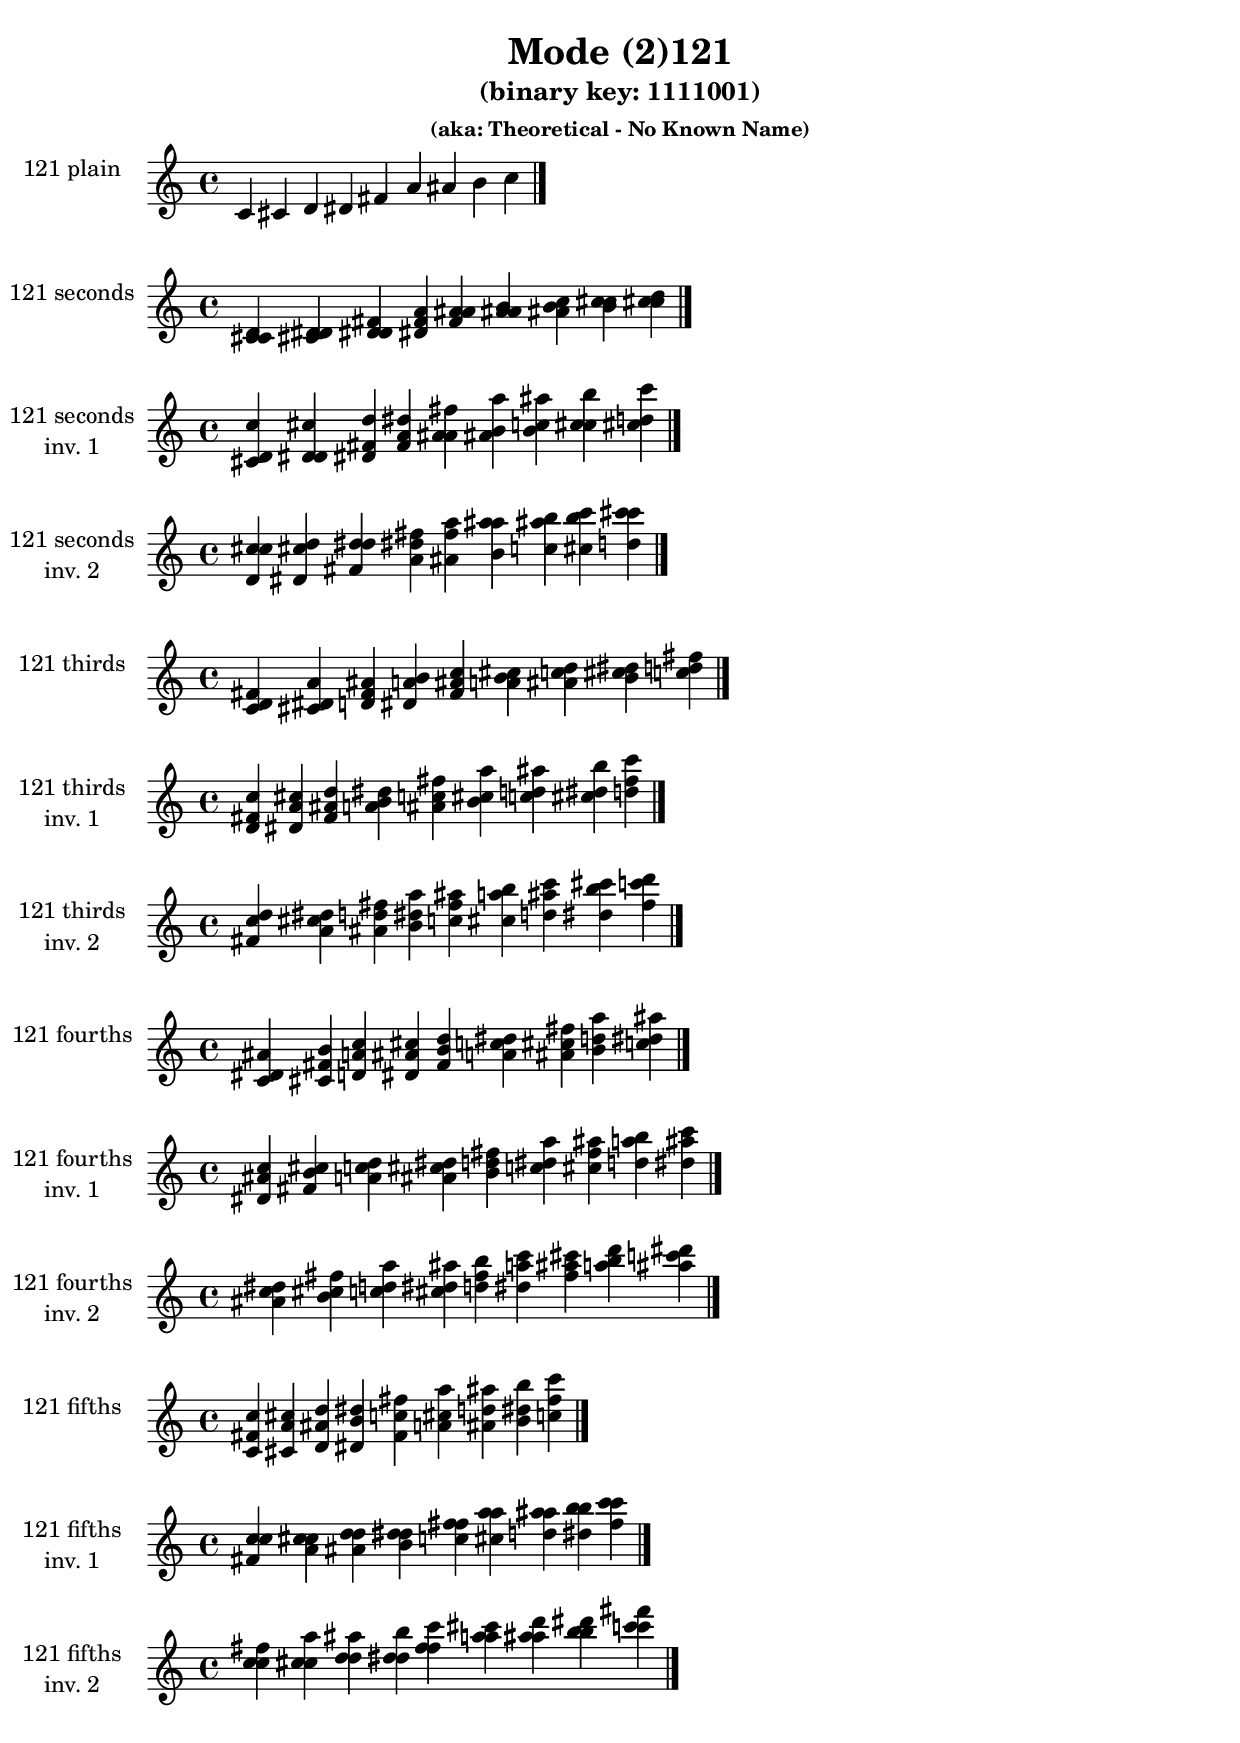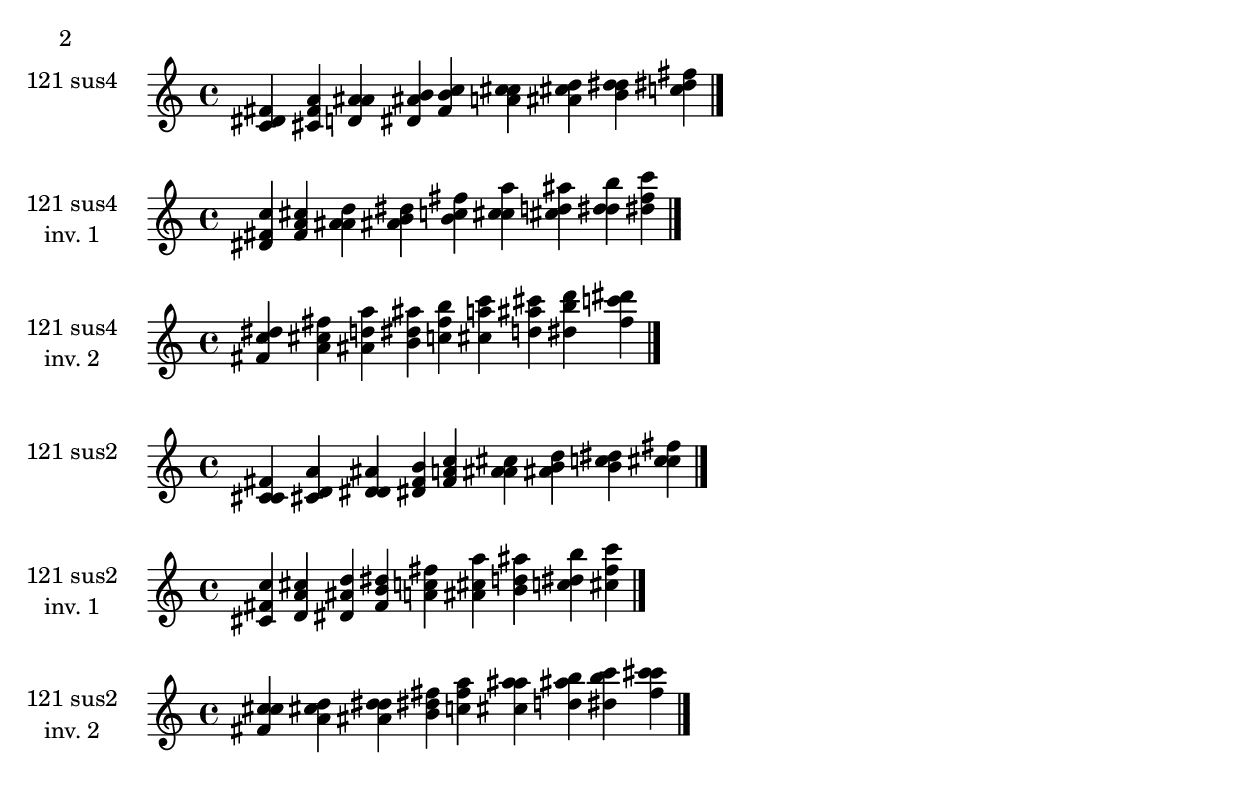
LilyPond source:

\version "2.19.0"

\header {
  title = "Mode (2)121"
  subtitle = "(binary key: 1111001)"
  subsubtitle = "(aka: Theoretical - No Known Name)"
 %% Remove default LilyPond tagline
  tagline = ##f
}

\paper {
  #(set-paper-size "a4")
}

global = {
  \key c \major
  \time 4/4
  \tempo 4=100
}

\book {
  \score {
    \new Staff \with {
      instrumentName =  \markup { \column {
         \hcenter-in #14 \line { 121 plain }
         \hcenter-in #14 \line {  } } }
      midiInstrument = "oboe"
    } { \accidentalStyle "default"
        \cadenzaOn c' cis' d' dis' fis' a' ais' b' c''  \cadenzaOff \bar "|." }
    \layout { }
  }
  \score {
    \new Staff \with {
      instrumentName =  \markup { \column {
         \hcenter-in #14 \line { 121 seconds }
         \hcenter-in #14 \line {  } } }
      midiInstrument = "oboe"
    } { \accidentalStyle "default"
        \cadenzaOn <c' cis' d'> <cis' d' dis'> <d' dis' fis'> <dis' fis' a'> <fis' a' ais'> <a' ais' b'> <ais' b' c''> <b' c'' cis''> <c'' cis'' d''>  \cadenzaOff \bar "|." }
    \layout { }
  }
  \score {
    \new Staff \with {
      instrumentName =  \markup { \column {
         \hcenter-in #14 \line { 121 seconds }
         \hcenter-in #14 \line { inv. 1 } } }
      midiInstrument = "oboe"
    } { \accidentalStyle "default"
        \cadenzaOn <cis' d' c''> <d' dis' cis''> <dis' fis' d''> <fis' a' dis''> <a' ais' fis''> <ais' b' a''> <b' c'' ais''> <c'' cis'' b''> <cis'' d'' c'''>  \cadenzaOff \bar "|." }
    \layout { }
  }
  \score {
    \new Staff \with {
      instrumentName =  \markup { \column {
         \hcenter-in #14 \line { 121 seconds }
         \hcenter-in #14 \line { inv. 2 } } }
      midiInstrument = "oboe"
    } { \accidentalStyle "default"
        \cadenzaOn <d' c'' cis''> <dis' cis'' d''> <fis' d'' dis''> <a' dis'' fis''> <ais' fis'' a''> <b' a'' ais''> <c'' ais'' b''> <cis'' b'' c'''> <d'' c''' cis'''>  \cadenzaOff \bar "|." }
    \layout { }
  }
  \score {
    \new Staff \with {
      instrumentName =  \markup { \column {
         \hcenter-in #14 \line { 121 thirds }
         \hcenter-in #14 \line {  } } }
      midiInstrument = "oboe"
    } { \accidentalStyle "default"
        \cadenzaOn <c' d' fis'> <cis' dis' a'> <d' fis' ais'> <dis' a' b'> <fis' ais' c''> <a' b' cis''> <ais' c'' d''> <b' cis'' dis''> <c'' d'' fis''>  \cadenzaOff \bar "|." }
    \layout { }
  }
  \score {
    \new Staff \with {
      instrumentName =  \markup { \column {
         \hcenter-in #14 \line { 121 thirds }
         \hcenter-in #14 \line { inv. 1 } } }
      midiInstrument = "oboe"
    } { \accidentalStyle "default"
        \cadenzaOn <d' fis' c''> <dis' a' cis''> <fis' ais' d''> <a' b' dis''> <ais' c'' fis''> <b' cis'' a''> <c'' d'' ais''> <cis'' dis'' b''> <d'' fis'' c'''>  \cadenzaOff \bar "|." }
    \layout { }
  }
  \score {
    \new Staff \with {
      instrumentName =  \markup { \column {
         \hcenter-in #14 \line { 121 thirds }
         \hcenter-in #14 \line { inv. 2 } } }
      midiInstrument = "oboe"
    } { \accidentalStyle "default"
        \cadenzaOn <fis' c'' d''> <a' cis'' dis''> <ais' d'' fis''> <b' dis'' a''> <c'' fis'' ais''> <cis'' a'' b''> <d'' ais'' c'''> <dis'' b'' cis'''> <fis'' c''' d'''>  \cadenzaOff \bar "|." }
    \layout { }
  }
  \score {
    \new Staff \with {
      instrumentName =  \markup { \column {
         \hcenter-in #14 \line { 121 fourths }
         \hcenter-in #14 \line {  } } }
      midiInstrument = "oboe"
    } { \accidentalStyle "default"
        \cadenzaOn <c' dis' ais'> <cis' fis' b'> <d' a' c''> <dis' ais' cis''> <fis' b' d''> <a' c'' dis''> <ais' cis'' fis''> <b' d'' a''> <c'' dis'' ais''>  \cadenzaOff \bar "|." }
    \layout { }
  }
  \score {
    \new Staff \with {
      instrumentName =  \markup { \column {
         \hcenter-in #14 \line { 121 fourths }
         \hcenter-in #14 \line { inv. 1 } } }
      midiInstrument = "oboe"
    } { \accidentalStyle "default"
        \cadenzaOn <dis' ais' c''> <fis' b' cis''> <a' c'' d''> <ais' cis'' dis''> <b' d'' fis''> <c'' dis'' a''> <cis'' fis'' ais''> <d'' a'' b''> <dis'' ais'' c'''>  \cadenzaOff \bar "|." }
    \layout { }
  }
  \score {
    \new Staff \with {
      instrumentName =  \markup { \column {
         \hcenter-in #14 \line { 121 fourths }
         \hcenter-in #14 \line { inv. 2 } } }
      midiInstrument = "oboe"
    } { \accidentalStyle "default"
        \cadenzaOn <ais' c'' dis''> <b' cis'' fis''> <c'' d'' a''> <cis'' dis'' ais''> <d'' fis'' b''> <dis'' a'' c'''> <fis'' ais'' cis'''> <a'' b'' d'''> <ais'' c''' dis'''>  \cadenzaOff \bar "|." }
    \layout { }
  }
  \score {
    \new Staff \with {
      instrumentName =  \markup { \column {
         \hcenter-in #14 \line { 121 fifths }
         \hcenter-in #14 \line {  } } }
      midiInstrument = "oboe"
    } { \accidentalStyle "default"
        \cadenzaOn <c' fis' c''> <cis' a' cis''> <d' ais' d''> <dis' b' dis''> <fis' c'' fis''> <a' cis'' a''> <ais' d'' ais''> <b' dis'' b''> <c'' fis'' c'''>  \cadenzaOff \bar "|." }
    \layout { }
  }
  \score {
    \new Staff \with {
      instrumentName =  \markup { \column {
         \hcenter-in #14 \line { 121 fifths }
         \hcenter-in #14 \line { inv. 1 } } }
      midiInstrument = "oboe"
    } { \accidentalStyle "default"
        \cadenzaOn <fis' c'' c''> <a' cis'' cis''> <ais' d'' d''> <b' dis'' dis''> <c'' fis'' fis''> <cis'' a'' a''> <d'' ais'' ais''> <dis'' b'' b''> <fis'' c''' c'''>  \cadenzaOff \bar "|." }
    \layout { }
  }
  \score {
    \new Staff \with {
      instrumentName =  \markup { \column {
         \hcenter-in #14 \line { 121 fifths }
         \hcenter-in #14 \line { inv. 2 } } }
      midiInstrument = "oboe"
    } { \accidentalStyle "default"
        \cadenzaOn <c'' c'' fis''> <cis'' cis'' a''> <d'' d'' ais''> <dis'' dis'' b''> <fis'' fis'' c'''> <a'' a'' cis'''> <ais'' ais'' d'''> <b'' b'' dis'''> <c''' c''' fis'''>  \cadenzaOff \bar "|." }
    \layout { }
  }
  \score {
    \new Staff \with {
      instrumentName =  \markup { \column {
         \hcenter-in #14 \line { 121 sus4 }
         \hcenter-in #14 \line {  } } }
      midiInstrument = "oboe"
    } { \accidentalStyle "default"
        \cadenzaOn <c' dis' fis'> <cis' fis' a'> <d' a' ais'> <dis' ais' b'> <fis' b' c''> <a' c'' cis''> <ais' cis'' d''> <b' d'' dis''> <c'' dis'' fis''>  \cadenzaOff \bar "|." }
    \layout { }
  }
  \score {
    \new Staff \with {
      instrumentName =  \markup { \column {
         \hcenter-in #14 \line { 121 sus4 }
         \hcenter-in #14 \line { inv. 1 } } }
      midiInstrument = "oboe"
    } { \accidentalStyle "default"
        \cadenzaOn <dis' fis' c''> <fis' a' cis''> <a' ais' d''> <ais' b' dis''> <b' c'' fis''> <c'' cis'' a''> <cis'' d'' ais''> <d'' dis'' b''> <dis'' fis'' c'''>  \cadenzaOff \bar "|." }
    \layout { }
  }
  \score {
    \new Staff \with {
      instrumentName =  \markup { \column {
         \hcenter-in #14 \line { 121 sus4 }
         \hcenter-in #14 \line { inv. 2 } } }
      midiInstrument = "oboe"
    } { \accidentalStyle "default"
        \cadenzaOn <fis' c'' dis''> <a' cis'' fis''> <ais' d'' a''> <b' dis'' ais''> <c'' fis'' b''> <cis'' a'' c'''> <d'' ais'' cis'''> <dis'' b'' d'''> <fis'' c''' dis'''>  \cadenzaOff \bar "|." }
    \layout { }
  }
  \score {
    \new Staff \with {
      instrumentName =  \markup { \column {
         \hcenter-in #14 \line { 121 sus2 }
         \hcenter-in #14 \line {  } } }
      midiInstrument = "oboe"
    } { \accidentalStyle "default"
        \cadenzaOn <c' cis' fis'> <cis' d' a'> <d' dis' ais'> <dis' fis' b'> <fis' a' c''> <a' ais' cis''> <ais' b' d''> <b' c'' dis''> <c'' cis'' fis''>  \cadenzaOff \bar "|." }
    \layout { }
  }
  \score {
    \new Staff \with {
      instrumentName =  \markup { \column {
         \hcenter-in #14 \line { 121 sus2 }
         \hcenter-in #14 \line { inv. 1 } } }
      midiInstrument = "oboe"
    } { \accidentalStyle "default"
        \cadenzaOn <cis' fis' c''> <d' a' cis''> <dis' ais' d''> <fis' b' dis''> <a' c'' fis''> <ais' cis'' a''> <b' d'' ais''> <c'' dis'' b''> <cis'' fis'' c'''>  \cadenzaOff \bar "|." }
    \layout { }
  }
  \score {
    \new Staff \with {
      instrumentName =  \markup { \column {
         \hcenter-in #14 \line { 121 sus2 }
         \hcenter-in #14 \line { inv. 2 } } }
      midiInstrument = "oboe"
    } { \accidentalStyle "default"
        \cadenzaOn <fis' c'' cis''> <a' cis'' d''> <ais' d'' dis''> <b' dis'' fis''> <c'' fis'' a''> <cis'' a'' ais''> <d'' ais'' b''> <dis'' b'' c'''> <fis'' c''' cis'''>  \cadenzaOff \bar "|." }
    \layout { }
  }
}

\book {
  \bookOutputSuffix "plain_"
  \score {
    \new Staff \with {
      instrumentName =  \markup { \column {
         \hcenter-in #14 \line { 121 plain }
         \hcenter-in #14 \line {  } } }
      midiInstrument = "oboe"
    } { \accidentalStyle "default"
        \cadenzaOn c' cis' d' dis' fis' a' ais' b' c''  \cadenzaOff \bar "|." }
    \midi { }
  }
}
\book {
  \bookOutputSuffix "seconds_"
  \score {
    \new Staff \with {
      instrumentName =  \markup { \column {
         \hcenter-in #14 \line { 121 seconds }
         \hcenter-in #14 \line {  } } }
      midiInstrument = "oboe"
    } { \accidentalStyle "default"
        \cadenzaOn <c' cis' d'> <cis' d' dis'> <d' dis' fis'> <dis' fis' a'> <fis' a' ais'> <a' ais' b'> <ais' b' c''> <b' c'' cis''> <c'' cis'' d''>  \cadenzaOff \bar "|." }
    \midi { }
  }
}
\book {
  \bookOutputSuffix "seconds_inv. 1"
  \score {
    \new Staff \with {
      instrumentName =  \markup { \column {
         \hcenter-in #14 \line { 121 seconds }
         \hcenter-in #14 \line { inv. 1 } } }
      midiInstrument = "oboe"
    } { \accidentalStyle "default"
        \cadenzaOn <cis' d' c''> <d' dis' cis''> <dis' fis' d''> <fis' a' dis''> <a' ais' fis''> <ais' b' a''> <b' c'' ais''> <c'' cis'' b''> <cis'' d'' c'''>  \cadenzaOff \bar "|." }
    \midi { }
  }
}
\book {
  \bookOutputSuffix "seconds_inv. 2"
  \score {
    \new Staff \with {
      instrumentName =  \markup { \column {
         \hcenter-in #14 \line { 121 seconds }
         \hcenter-in #14 \line { inv. 2 } } }
      midiInstrument = "oboe"
    } { \accidentalStyle "default"
        \cadenzaOn <d' c'' cis''> <dis' cis'' d''> <fis' d'' dis''> <a' dis'' fis''> <ais' fis'' a''> <b' a'' ais''> <c'' ais'' b''> <cis'' b'' c'''> <d'' c''' cis'''>  \cadenzaOff \bar "|." }
    \midi { }
  }
}
\book {
  \bookOutputSuffix "thirds_"
  \score {
    \new Staff \with {
      instrumentName =  \markup { \column {
         \hcenter-in #14 \line { 121 thirds }
         \hcenter-in #14 \line {  } } }
      midiInstrument = "oboe"
    } { \accidentalStyle "default"
        \cadenzaOn <c' d' fis'> <cis' dis' a'> <d' fis' ais'> <dis' a' b'> <fis' ais' c''> <a' b' cis''> <ais' c'' d''> <b' cis'' dis''> <c'' d'' fis''>  \cadenzaOff \bar "|." }
    \midi { }
  }
}
\book {
  \bookOutputSuffix "thirds_inv. 1"
  \score {
    \new Staff \with {
      instrumentName =  \markup { \column {
         \hcenter-in #14 \line { 121 thirds }
         \hcenter-in #14 \line { inv. 1 } } }
      midiInstrument = "oboe"
    } { \accidentalStyle "default"
        \cadenzaOn <d' fis' c''> <dis' a' cis''> <fis' ais' d''> <a' b' dis''> <ais' c'' fis''> <b' cis'' a''> <c'' d'' ais''> <cis'' dis'' b''> <d'' fis'' c'''>  \cadenzaOff \bar "|." }
    \midi { }
  }
}
\book {
  \bookOutputSuffix "thirds_inv. 2"
  \score {
    \new Staff \with {
      instrumentName =  \markup { \column {
         \hcenter-in #14 \line { 121 thirds }
         \hcenter-in #14 \line { inv. 2 } } }
      midiInstrument = "oboe"
    } { \accidentalStyle "default"
        \cadenzaOn <fis' c'' d''> <a' cis'' dis''> <ais' d'' fis''> <b' dis'' a''> <c'' fis'' ais''> <cis'' a'' b''> <d'' ais'' c'''> <dis'' b'' cis'''> <fis'' c''' d'''>  \cadenzaOff \bar "|." }
    \midi { }
  }
}
\book {
  \bookOutputSuffix "fourths_"
  \score {
    \new Staff \with {
      instrumentName =  \markup { \column {
         \hcenter-in #14 \line { 121 fourths }
         \hcenter-in #14 \line {  } } }
      midiInstrument = "oboe"
    } { \accidentalStyle "default"
        \cadenzaOn <c' dis' ais'> <cis' fis' b'> <d' a' c''> <dis' ais' cis''> <fis' b' d''> <a' c'' dis''> <ais' cis'' fis''> <b' d'' a''> <c'' dis'' ais''>  \cadenzaOff \bar "|." }
    \midi { }
  }
}
\book {
  \bookOutputSuffix "fourths_inv. 1"
  \score {
    \new Staff \with {
      instrumentName =  \markup { \column {
         \hcenter-in #14 \line { 121 fourths }
         \hcenter-in #14 \line { inv. 1 } } }
      midiInstrument = "oboe"
    } { \accidentalStyle "default"
        \cadenzaOn <dis' ais' c''> <fis' b' cis''> <a' c'' d''> <ais' cis'' dis''> <b' d'' fis''> <c'' dis'' a''> <cis'' fis'' ais''> <d'' a'' b''> <dis'' ais'' c'''>  \cadenzaOff \bar "|." }
    \midi { }
  }
}
\book {
  \bookOutputSuffix "fourths_inv. 2"
  \score {
    \new Staff \with {
      instrumentName =  \markup { \column {
         \hcenter-in #14 \line { 121 fourths }
         \hcenter-in #14 \line { inv. 2 } } }
      midiInstrument = "oboe"
    } { \accidentalStyle "default"
        \cadenzaOn <ais' c'' dis''> <b' cis'' fis''> <c'' d'' a''> <cis'' dis'' ais''> <d'' fis'' b''> <dis'' a'' c'''> <fis'' ais'' cis'''> <a'' b'' d'''> <ais'' c''' dis'''>  \cadenzaOff \bar "|." }
    \midi { }
  }
}
\book {
  \bookOutputSuffix "fifths_"
  \score {
    \new Staff \with {
      instrumentName =  \markup { \column {
         \hcenter-in #14 \line { 121 fifths }
         \hcenter-in #14 \line {  } } }
      midiInstrument = "oboe"
    } { \accidentalStyle "default"
        \cadenzaOn <c' fis' c''> <cis' a' cis''> <d' ais' d''> <dis' b' dis''> <fis' c'' fis''> <a' cis'' a''> <ais' d'' ais''> <b' dis'' b''> <c'' fis'' c'''>  \cadenzaOff \bar "|." }
    \midi { }
  }
}
\book {
  \bookOutputSuffix "fifths_inv. 1"
  \score {
    \new Staff \with {
      instrumentName =  \markup { \column {
         \hcenter-in #14 \line { 121 fifths }
         \hcenter-in #14 \line { inv. 1 } } }
      midiInstrument = "oboe"
    } { \accidentalStyle "default"
        \cadenzaOn <fis' c'' c''> <a' cis'' cis''> <ais' d'' d''> <b' dis'' dis''> <c'' fis'' fis''> <cis'' a'' a''> <d'' ais'' ais''> <dis'' b'' b''> <fis'' c''' c'''>  \cadenzaOff \bar "|." }
    \midi { }
  }
}
\book {
  \bookOutputSuffix "fifths_inv. 2"
  \score {
    \new Staff \with {
      instrumentName =  \markup { \column {
         \hcenter-in #14 \line { 121 fifths }
         \hcenter-in #14 \line { inv. 2 } } }
      midiInstrument = "oboe"
    } { \accidentalStyle "default"
        \cadenzaOn <c'' c'' fis''> <cis'' cis'' a''> <d'' d'' ais''> <dis'' dis'' b''> <fis'' fis'' c'''> <a'' a'' cis'''> <ais'' ais'' d'''> <b'' b'' dis'''> <c''' c''' fis'''>  \cadenzaOff \bar "|." }
    \midi { }
  }
}
\book {
  \bookOutputSuffix "sus4_"
  \score {
    \new Staff \with {
      instrumentName =  \markup { \column {
         \hcenter-in #14 \line { 121 sus4 }
         \hcenter-in #14 \line {  } } }
      midiInstrument = "oboe"
    } { \accidentalStyle "default"
        \cadenzaOn <c' dis' fis'> <cis' fis' a'> <d' a' ais'> <dis' ais' b'> <fis' b' c''> <a' c'' cis''> <ais' cis'' d''> <b' d'' dis''> <c'' dis'' fis''>  \cadenzaOff \bar "|." }
    \midi { }
  }
}
\book {
  \bookOutputSuffix "sus4_inv. 1"
  \score {
    \new Staff \with {
      instrumentName =  \markup { \column {
         \hcenter-in #14 \line { 121 sus4 }
         \hcenter-in #14 \line { inv. 1 } } }
      midiInstrument = "oboe"
    } { \accidentalStyle "default"
        \cadenzaOn <dis' fis' c''> <fis' a' cis''> <a' ais' d''> <ais' b' dis''> <b' c'' fis''> <c'' cis'' a''> <cis'' d'' ais''> <d'' dis'' b''> <dis'' fis'' c'''>  \cadenzaOff \bar "|." }
    \midi { }
  }
}
\book {
  \bookOutputSuffix "sus4_inv. 2"
  \score {
    \new Staff \with {
      instrumentName =  \markup { \column {
         \hcenter-in #14 \line { 121 sus4 }
         \hcenter-in #14 \line { inv. 2 } } }
      midiInstrument = "oboe"
    } { \accidentalStyle "default"
        \cadenzaOn <fis' c'' dis''> <a' cis'' fis''> <ais' d'' a''> <b' dis'' ais''> <c'' fis'' b''> <cis'' a'' c'''> <d'' ais'' cis'''> <dis'' b'' d'''> <fis'' c''' dis'''>  \cadenzaOff \bar "|." }
    \midi { }
  }
}
\book {
  \bookOutputSuffix "sus2_"
  \score {
    \new Staff \with {
      instrumentName =  \markup { \column {
         \hcenter-in #14 \line { 121 sus2 }
         \hcenter-in #14 \line {  } } }
      midiInstrument = "oboe"
    } { \accidentalStyle "default"
        \cadenzaOn <c' cis' fis'> <cis' d' a'> <d' dis' ais'> <dis' fis' b'> <fis' a' c''> <a' ais' cis''> <ais' b' d''> <b' c'' dis''> <c'' cis'' fis''>  \cadenzaOff \bar "|." }
    \midi { }
  }
}
\book {
  \bookOutputSuffix "sus2_inv. 1"
  \score {
    \new Staff \with {
      instrumentName =  \markup { \column {
         \hcenter-in #14 \line { 121 sus2 }
         \hcenter-in #14 \line { inv. 1 } } }
      midiInstrument = "oboe"
    } { \accidentalStyle "default"
        \cadenzaOn <cis' fis' c''> <d' a' cis''> <dis' ais' d''> <fis' b' dis''> <a' c'' fis''> <ais' cis'' a''> <b' d'' ais''> <c'' dis'' b''> <cis'' fis'' c'''>  \cadenzaOff \bar "|." }
    \midi { }
  }
}
\book {
  \bookOutputSuffix "sus2_inv. 2"
  \score {
    \new Staff \with {
      instrumentName =  \markup { \column {
         \hcenter-in #14 \line { 121 sus2 }
         \hcenter-in #14 \line { inv. 2 } } }
      midiInstrument = "oboe"
    } { \accidentalStyle "default"
        \cadenzaOn <fis' c'' cis''> <a' cis'' d''> <ais' d'' dis''> <b' dis'' fis''> <c'' fis'' a''> <cis'' a'' ais''> <d'' ais'' b''> <dis'' b'' c'''> <fis'' c''' cis'''>  \cadenzaOff \bar "|." }
    \midi { }
  }
}
